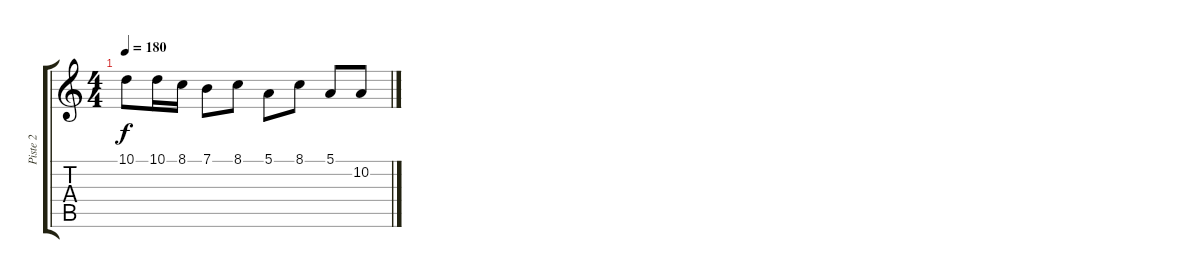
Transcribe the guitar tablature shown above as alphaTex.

\track ("Piste 2" "Piste 2") {instrument bagpipe}
\staff {score tabs}
\tuning (E4 B3 G3 D3 A2 E2) {hide}
\ts (4 4)
\tempo 180
\clef g2
\ks c
10.1.8{dy f} 10.1.16 8.1.16 7.1.8 8.1.8 5.1.8 8.1.8 5.1.8 10.2.8
